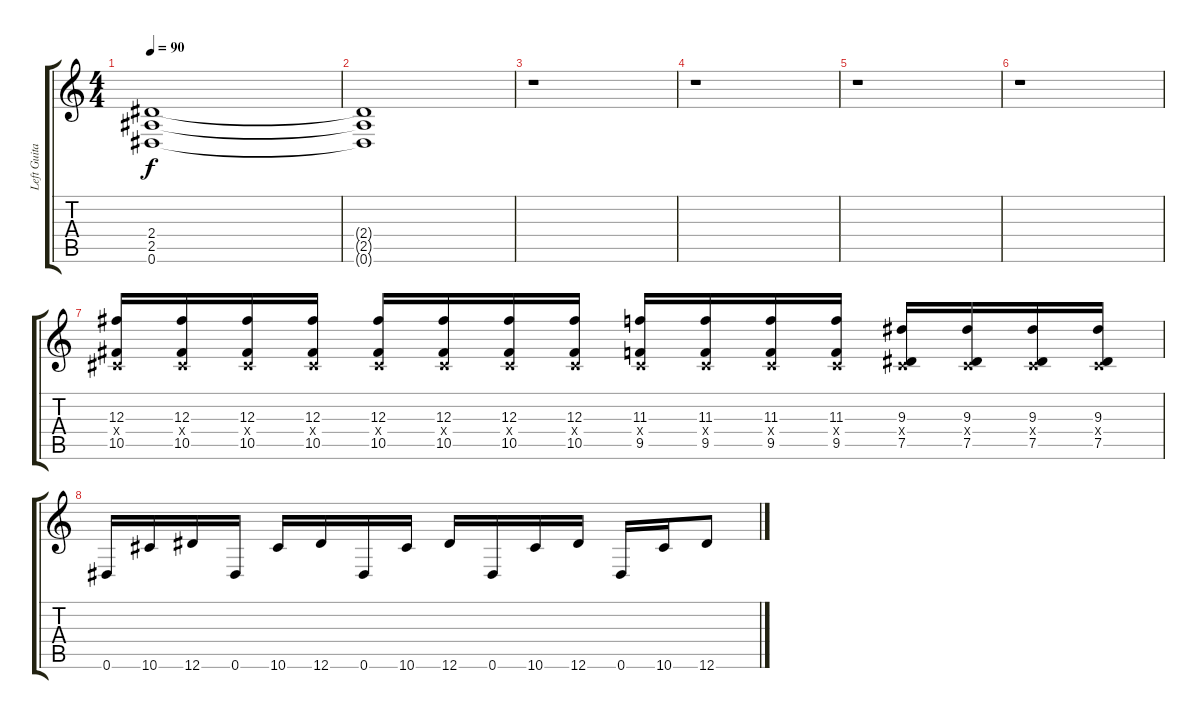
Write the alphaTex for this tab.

\track ("Left Guitar" "Left Guita") {instrument distortionguitar}
\staff {score tabs}
\tuning (Eb4 Bb3 Gb3 Db3 Ab2 Eb2) {hide}
\ts (4 4)
\tempo 90
\clef g2
\ks c
(2.4 2.5 0.6).1{dy f} |
(2.4{t} 2.5{t} 0.6{t}).1 |
r.1 |
r.1 |
r.1 |
r.1 |
(12.3 0.4{x} 10.5).16 (12.3 0.4{x} 10.5).16 (12.3 0.4{x} 10.5).16 (12.3 0.4{x} 10.5).16 (12.3 0.4{x} 10.5).16 (12.3 0.4{x} 10.5).16 (12.3 0.4{x} 10.5).16 (12.3 0.4{x} 10.5).16 (11.3 0.4{x} 9.5).16 (11.3 0.4{x} 9.5).16 (11.3 0.4{x} 9.5).16 (11.3 0.4{x} 9.5).16 (9.3 0.4{x} 7.5).16 (9.3 0.4{x} 7.5).16 (9.3 0.4{x} 7.5).16 (9.3 0.4{x} 7.5).16 |
0.6.16 10.6.16 12.6.16 0.6.16 10.6.16 12.6.16 0.6.16 10.6.16 12.6.16 0.6.16 10.6.16 12.6.16 0.6.16 10.6.16 12.6.8
